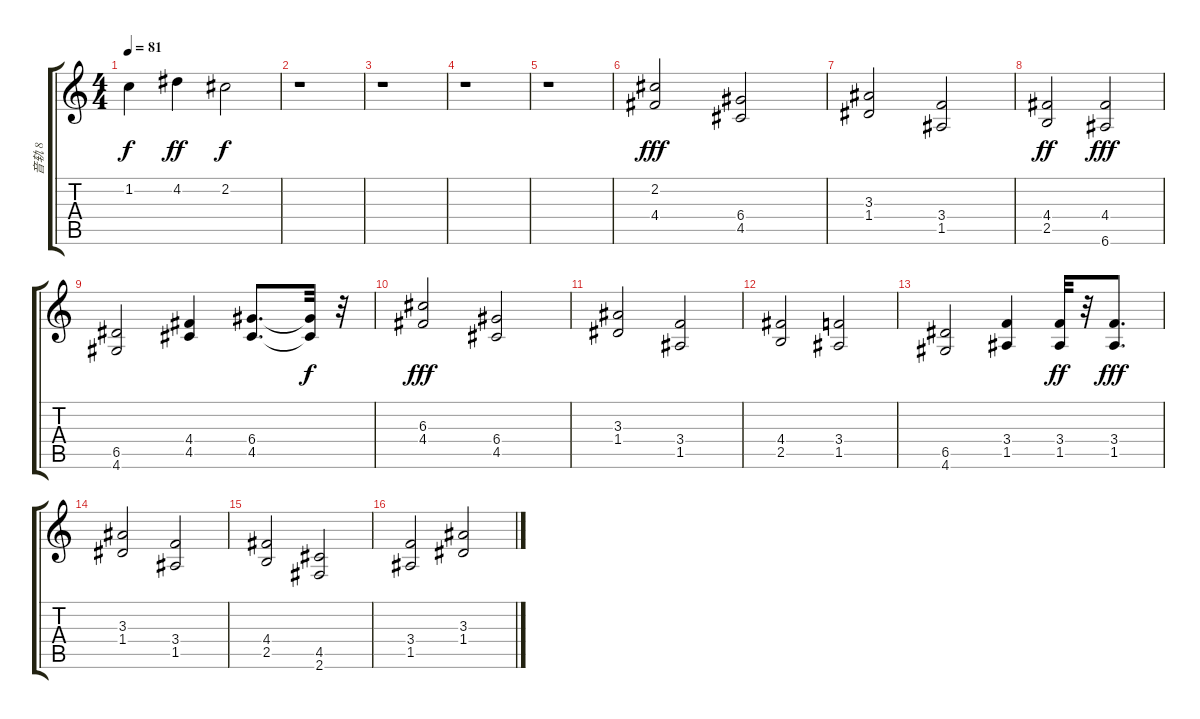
\track ("音轨 8" "音轨 8") {instrument overdrivenguitar}
\staff {score tabs}
\tuning (E4 B3 G3 D3 A2 E2) {hide}
\ts (4 4)
\tempo 81
\clef g2
\ks c
1.2.4{dy f} 4.2.4{dy ff} 2.2.2{dy f} |
r.1 |
r.1 |
r.1 |
r.1 |
(2.2 4.4).2{dy fff volume 8 balance 8 instrument overdrivenguitar} (6.4 4.5).2 |
(3.3 1.4).2 (3.4 1.5).2 |
(4.4 2.5).2{dy ff} (4.4 6.6).2{dy fff} |
(6.5 4.6).2 (4.4 4.5).4 (6.4 4.5).8{d} (6.4{t} 4.5{t}).32{dy f} r.32 |
(6.3 4.4).2{dy fff} (6.4 4.5).2 |
(3.3 1.4).2 (3.4 1.5).2 |
(4.4 2.5).2 (3.4 1.5).2 |
(6.5 4.6).2 (3.4 1.5).4 (3.4 1.5).32{dy ff} r.32 (3.4 1.5).8{d dy fff} |
(3.3 1.4).2 (3.4 1.5).2 |
(4.4 2.5).2 (4.5 2.6).2 |
(3.4 1.5).2 (3.3 1.4).2
